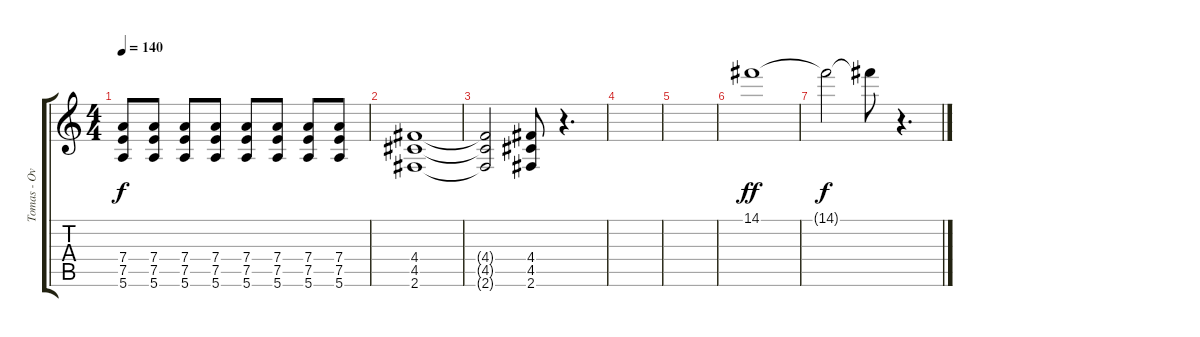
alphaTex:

\track ("Tomas - Overdub Guitar" "Tomas - Ov") {instrument overdrivenguitar}
\staff {score tabs}
\tuning (E4 B3 G3 D3 A2 E2) {hide}
\ts (4 4)
\tempo 140
\clef g2
\ks c
(7.4 7.5 5.6).8{dy f} (7.4 7.5 5.6).8 (7.4 7.5 5.6).8 (7.4 7.5 5.6).8 (7.4 7.5 5.6).8 (7.4 7.5 5.6).8 (7.4 7.5 5.6).8 (7.4 7.5 5.6).8 |
(4.4 4.5 2.6).1 |
(4.4{t} 4.5{t} 2.6{t}).2 (4.4 4.5 2.6).8 r.4{d} |
|
|
14.1.1{dy ff volume 13} |
14.1{t}.2{dy f} 14.1{t}.8 r.4{d}
